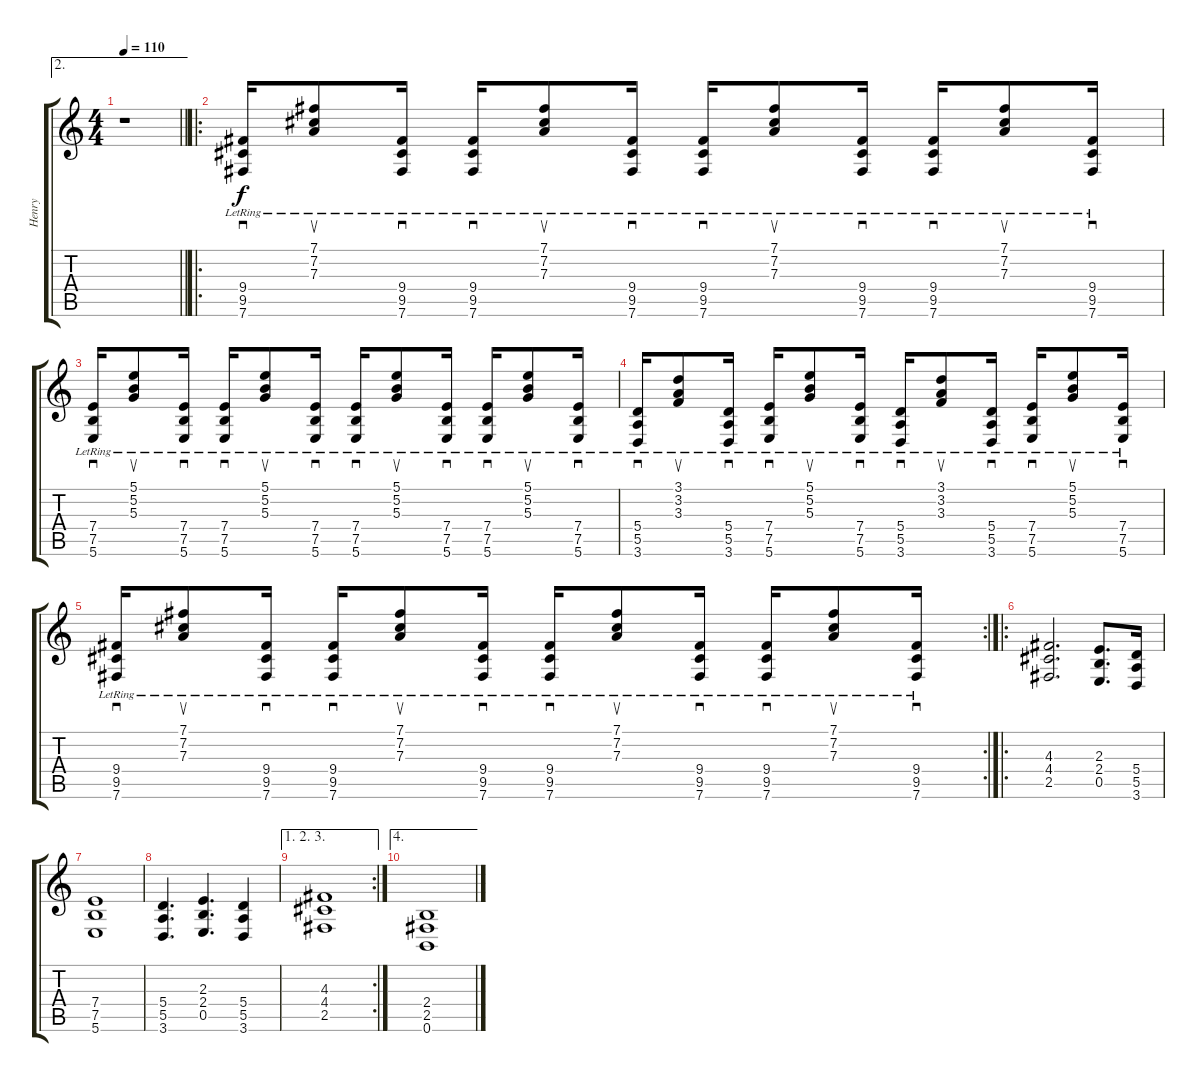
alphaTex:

\track ("Henry" "Henry") {instrument distortionguitar}
\staff {score tabs}
\tuning (B3 Gb3 D3 A2 E2 B1) {hide}
\ae 2
\ts (4 4)
\tempo 110
\clef g2
\barLineRight lightlight
\ks c
r.1{dy f} |
\ro
(9.4{lr} 9.5{lr} 7.6{lr}).16{sd} (7.1{lr} 7.2{lr} 7.3{lr}).8{su} (9.4{lr} 9.5{lr} 7.6{lr}).16{sd} (9.4{lr} 9.5{lr} 7.6{lr}).16{sd} (7.1{lr} 7.2{lr} 7.3{lr}).8{su} (9.4{lr} 9.5{lr} 7.6{lr}).16{sd} (9.4{lr} 9.5{lr} 7.6{lr}).16{sd} (7.1{lr} 7.2{lr} 7.3{lr}).8{su} (9.4{lr} 9.5{lr} 7.6{lr}).16{sd} (9.4{lr} 9.5{lr} 7.6{lr}).16{sd} (7.1{lr} 7.2{lr} 7.3{lr}).8{su} (9.4{lr} 9.5{lr} 7.6{lr}).16{sd} |
(7.4{lr} 7.5{lr} 5.6{lr}).16{sd} (5.1{lr} 5.2{lr} 5.3{lr}).8{su} (7.4{lr} 7.5{lr} 5.6{lr}).16{sd} (7.4{lr} 7.5{lr} 5.6{lr}).16{sd} (5.1{lr} 5.2{lr} 5.3{lr}).8{su} (7.4{lr} 7.5{lr} 5.6{lr}).16{sd} (7.4{lr} 7.5{lr} 5.6{lr}).16{sd} (5.1{lr} 5.2{lr} 5.3{lr}).8{su} (7.4{lr} 7.5{lr} 5.6{lr}).16{sd} (7.4{lr} 7.5{lr} 5.6{lr}).16{sd} (5.1{lr} 5.2{lr} 5.3{lr}).8{su} (7.4{lr} 7.5{lr} 5.6{lr}).16{sd} |
(5.4{lr} 5.5{lr} 3.6{lr}).16{sd} (3.1{lr} 3.2{lr} 3.3{lr}).8{su} (5.4{lr} 5.5{lr} 3.6{lr}).16{sd} (7.4{lr} 7.5{lr} 5.6{lr}).16{sd} (5.1{lr} 5.2{lr} 5.3{lr}).8{su} (7.4{lr} 7.5{lr} 5.6{lr}).16{sd} (5.4{lr} 5.5{lr} 3.6{lr}).16{sd} (3.1{lr} 3.2{lr} 3.3{lr}).8{su} (5.4{lr} 5.5{lr} 3.6{lr}).16{sd} (7.4{lr} 7.5{lr} 5.6{lr}).16{sd} (5.1{lr} 5.2{lr} 5.3{lr}).8{su} (7.4{lr} 7.5{lr} 5.6{lr}).16{sd} |
\rc 2
(9.4{lr} 9.5{lr} 7.6{lr}).16{sd} (7.1{lr} 7.2{lr} 7.3{lr}).8{su} (9.4{lr} 9.5{lr} 7.6{lr}).16{sd} (9.4{lr} 9.5{lr} 7.6{lr}).16{sd} (7.1{lr} 7.2{lr} 7.3{lr}).8{su} (9.4{lr} 9.5{lr} 7.6{lr}).16{sd} (9.4{lr} 9.5{lr} 7.6{lr}).16{sd} (7.1{lr} 7.2{lr} 7.3{lr}).8{su} (9.4{lr} 9.5{lr} 7.6{lr}).16{sd} (9.4{lr} 9.5{lr} 7.6{lr}).16{sd} (7.1{lr} 7.2{lr} 7.3{lr}).8{su} (9.4{lr} 9.5{lr} 7.6{lr}).16{sd} |
\ro
(4.3 4.4 2.5).2{d} (2.3 2.4 0.5).8{d} (5.4 5.5 3.6).16 |
(7.4 7.5 5.6).1 |
(5.4 5.5 3.6).4{d} (2.3 2.4 0.5).4{d} (5.4 5.5 3.6).4 |
\ae (1 2 3)
\rc 2
(4.3 4.4 2.5).1 |
\ae 4
(2.4 2.5 0.6).1
